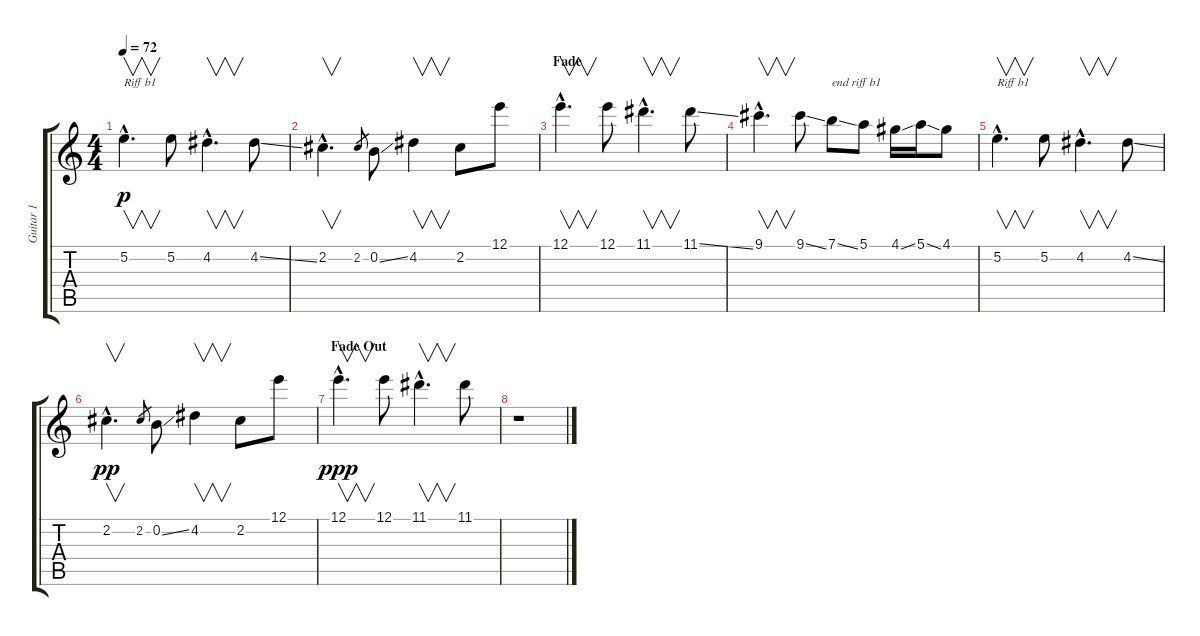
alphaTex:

\track ("Guitar 1 " "Guitar 1 ") {instrument acousticguitarnylon}
\staff {score tabs}
\tuning (E4 B3 G3 D3 A2 E2) {hide}
\ts (4 4)
\tempo 72
\clef g2
\ks c
5.2{hac}.4{v d txt "Riff b1" dy p} 5.2.8 4.2{hac}.4{v d} 4.2{ss}.8 |
2.2{hac}.4{v d} 2.2.8{gr} 0.2{ss}.8 4.2.4{v} 2.2.8 12.1.8 |
\section ("" "Fade")
12.1{hac}.4{v d} 12.1.8 11.1{hac}.4{v d} 11.1{ss}.8 |
9.1{hac}.4{v d} 9.1{ss}.8 7.1{ss}.8{txt "end riff b1"} 5.1.8 4.1{ss}.16 5.1{ss}.16 4.1.8 |
5.2{hac}.4{v d txt "Riff b1"} 5.2.8 4.2{hac}.4{v d} 4.2{ss}.8 |
2.2{hac}.4{v d dy pp} 2.2.8{gr} 0.2{ss}.8 4.2.4{v} 2.2.8 12.1.8 |
\section ("" "Fade Out")
12.1{hac}.4{v d dy ppp} 12.1.8 11.1{hac}.4{v d} 11.1.8 |
r.1
